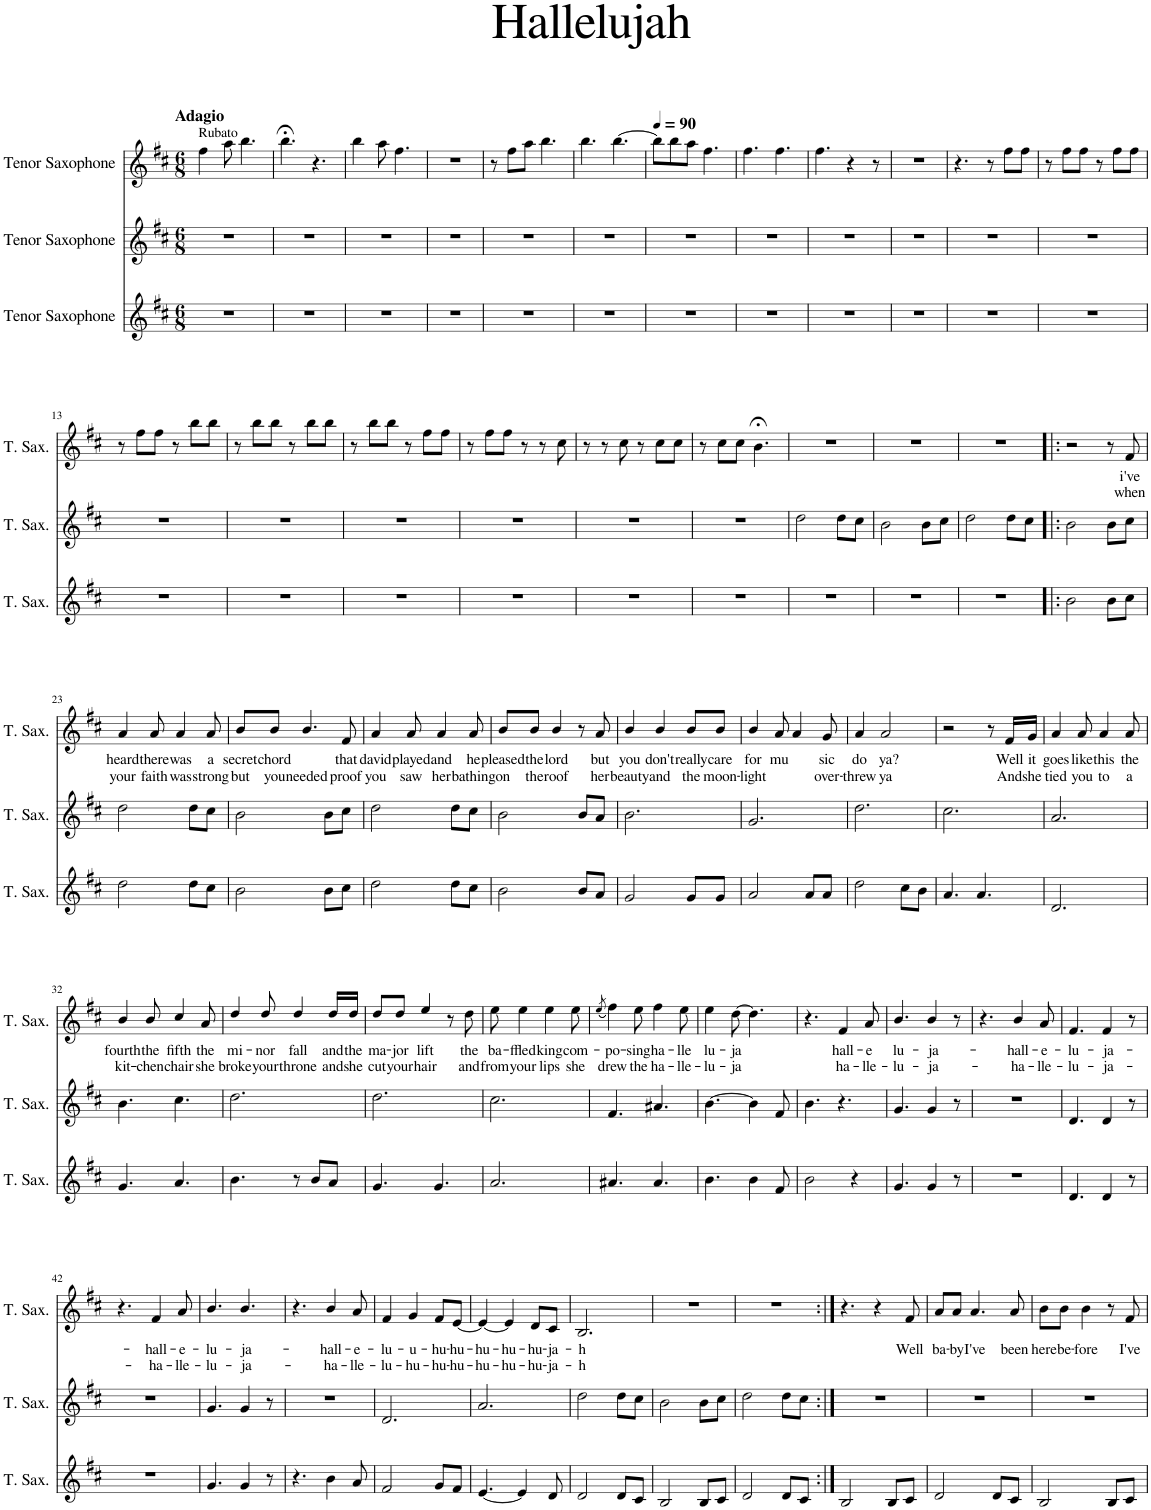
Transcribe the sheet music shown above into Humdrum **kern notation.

**kern	**kern	**kern	**text	**text
*part3	*part2	*part1	*part1	*part1
*staff3	*staff2	*staff1	*staff1	*staff1
*I"Tenor Saxophone	*I"Tenor Saxophone	*I"Tenor Saxophone	*	*
*I'T. Sax.	*I'T. Sax.	*I'T. Sax.	*	*
*clefG2	*clefG2	*clefG2	*	*
*Trd8c14	*Trd8c14	*Trd8c14	*	*
*k[f#c#]	*k[f#c#]	*k[f#c#]	*	*
*M6/8	*M6/8	*M6/8	*	*
=1	=1	=1	=1	=1
!	!	!LO:TX:a:B:t=Adagio	!	!
!	!	!LO:TX:a:t=Rubato	!	!
2.r	2.r	4ff#\	.	.
.	.	8aa\	.	.
.	.	4.bb\	.	.
=2	=2	=2	=2	=2
2.r	2.r	4.bb;<\	.	.
.	.	4.r	.	.
=3	=3	=3	=3	=3
2.r	2.r	4bb\	.	.
.	.	8aa\	.	.
.	.	4.ff#\	.	.
=4	=4	=4	=4	=4
2.r	2.r	2.r	.	.
=5	=5	=5	=5	=5
2.r	2.r	8r	.	.
.	.	8ff#\L	.	.
.	.	8aa\J	.	.
.	.	4.bb\	.	.
=6	=6	=6	=6	=6
2.r	2.r	4.bb\	.	.
.	.	[4.bb\	.	.
=7	=7	=7	=7	=7
*	*	*MM90	*	*
2.r	2.r	8bb\L]	.	.
.	.	8bb\	.	.
.	.	8aa\J	.	.
.	.	4.ff#\	.	.
=8	=8	=8	=8	=8
2.r	2.r	4.ff#\	.	.
.	.	4.ff#\	.	.
=9	=9	=9	=9	=9
2.r	2.r	4.ff#\	.	.
.	.	4r	.	.
.	.	8r	.	.
=10	=10	=10	=10	=10
2.r	2.r	2.r	.	.
=11	=11	=11	=11	=11
2.r	2.r	4.r	.	.
.	.	8r	.	.
.	.	8ff#\L	.	.
.	.	8ff#\J	.	.
=12	=12	=12	=12	=12
2.r	2.r	8r	.	.
.	.	8ff#\L	.	.
.	.	8ff#\J	.	.
.	.	8r	.	.
.	.	8ff#\L	.	.
.	.	8ff#\J	.	.
!!LO:LB:g=z
=13	=13	=13	=13	=13
2.r	2.r	8r	.	.
.	.	8ff#\L	.	.
.	.	8ff#\J	.	.
.	.	8r	.	.
.	.	8bb\L	.	.
.	.	8bb\J	.	.
=14	=14	=14	=14	=14
2.r	2.r	8r	.	.
.	.	8bb\L	.	.
.	.	8bb\J	.	.
.	.	8r	.	.
.	.	8bb\L	.	.
.	.	8bb\J	.	.
=15	=15	=15	=15	=15
2.r	2.r	8r	.	.
.	.	8bb\L	.	.
.	.	8bb\J	.	.
.	.	8r	.	.
.	.	8ff#\L	.	.
.	.	8ff#\J	.	.
=16	=16	=16	=16	=16
2.r	2.r	8r	.	.
.	.	8ff#\L	.	.
.	.	8ff#\J	.	.
.	.	8r	.	.
.	.	8r	.	.
.	.	8cc#\	.	.
=17	=17	=17	=17	=17
2.r	2.r	8r	.	.
.	.	8r	.	.
.	.	8cc#\	.	.
.	.	8r	.	.
.	.	8cc#\L	.	.
.	.	8cc#\J	.	.
=18	=18	=18	=18	=18
2.r	2.r	8r	.	.
.	.	8cc#\L	.	.
.	.	8cc#\J	.	.
.	.	4.b;<\	.	.
=19	=19	=19	=19	=19
2.r	2dd\	2.r	.	.
.	8dd\L	.	.	.
.	8cc#\J	.	.	.
=20	=20	=20	=20	=20
2.r	2b\	2.r	.	.
.	8b\L	.	.	.
.	8cc#\J	.	.	.
=21	=21	=21	=21	=21
2.r	2dd\	2.r	.	.
.	8dd\L	.	.	.
.	8cc#\J	.	.	.
=22!|:	=22!|:	=22!|:	=22!|:	=22!|:
2b\	2b\	2r	.	.
8b\L	8b\L	8r	.	.
!	!	!	!LO:LY:b	!LO:LY:b
8cc#\J	8cc#\J	8f#/	i've	when
!!LO:LB:g=z
=23	=23	=23	=23	=23
!	!	!	!LO:LY:b	!LO:LY:b
2dd\	2dd\	4a/	heard	your
!	!	!	!LO:LY:b	!LO:LY:b
.	.	8a/	there	faith
!	!	!	!LO:LY:b	!LO:LY:b
.	.	4a/	was	was
8dd\L	8dd\L	.	.	.
!	!	!	!LO:LY:b	!LO:LY:b
8cc#\J	8cc#\J	8a/	a	strong
=24	=24	=24	=24	=24
!	!	!	!LO:LY:b	!LO:LY:b
2b\	2b\	8b/L	secret	but
!	!	!	!LO:LY:b	!LO:LY:b
.	.	8b/J	chord	you
!	!	!	!	!LO:LY:b
.	.	4.b/	.	needed
8b\L	8b\L	.	.	.
!	!	!	!LO:LY:b	!LO:LY:b
8cc#\J	8cc#\J	8f#/	that	proof
=25	=25	=25	=25	=25
!	!	!	!LO:LY:b	!LO:LY:b
2dd\	2dd\	4a/	david	you
!	!	!	!LO:LY:b	!LO:LY:b
.	.	8a/	played	saw
!	!	!	!LO:LY:b	!LO:LY:b
.	.	4a/	and	her
8dd\L	8dd\L	.	.	.
!	!	!	!LO:LY:b	!LO:LY:b
8cc#\J	8cc#\J	8a/	he	bathing
=26	=26	=26	=26	=26
!	!	!	!LO:LY:b	!LO:LY:b
2b\	2b\	8b/L	pleased	on
!	!	!	!LO:LY:b	!LO:LY:b
.	.	8b/J	the	the
!	!	!	!LO:LY:b	!LO:LY:b
.	.	4b/	lord	roof
8b/L	8b/L	8r	.	.
!	!	!	!LO:LY:b	!LO:LY:b
8a/J	8a/J	8a/	but	her
=27	=27	=27	=27	=27
!	!	!	!LO:LY:b	!LO:LY:b
2g/	2.b\	4b/	you	beauty
!	!	!	!LO:LY:b	!LO:LY:b
.	.	4b/	don't	and
!	!	!	!LO:LY:b	!LO:LY:b
8g/L	.	8b/L	really	the
!	!	!	!LO:LY:b	!LO:LY:b
8g/J	.	8b/J	care	moon-
=28	=28	=28	=28	=28
!	!	!	!LO:LY:b	!LO:LY:b
2a/	2.g/	4b/	for	-light
!	!	!	!LO:LY:b	!
.	.	8a/	mu	.
.	.	4a/	.	.
8a/L	.	.	.	.
!	!	!	!LO:LY:b	!LO:LY:b
8a/J	.	8g/	sic	over-
=29	=29	=29	=29	=29
!	!	!	!LO:LY:b	!LO:LY:b
2dd\	2.dd\	4a/	do	-threw
!	!	!	!LO:LY:b	!LO:LY:b
.	.	2a/	ya?	ya
8cc#\L	.	.	.	.
8b\J	.	.	.	.
=30	=30	=30	=30	=30
4.a/	2.cc#\	2r	.	.
4.a/	.	.	.	.
.	.	8r	.	.
!	!	!	!LO:LY:b	!LO:LY:b
.	.	16f#/LL	Well	And
!	!	!	!LO:LY:b	!LO:LY:b
.	.	16g/JJ	it	she
=31	=31	=31	=31	=31
!	!	!	!LO:LY:b	!LO:LY:b
2.d/	2.a/	4a/	goes	tied
!	!	!	!LO:LY:b	!LO:LY:b
.	.	8a/	like	you
!	!	!	!LO:LY:b	!LO:LY:b
.	.	4a/	this	to
!	!	!	!LO:LY:b	!LO:LY:b
.	.	8a/	the	a
!!LO:LB:g=z
=32	=32	=32	=32	=32
!	!	!	!LO:LY:b	!LO:LY:b
4.g/	4.b\	4b/	fourth	kit-
!	!	!	!LO:LY:b	!LO:LY:b
.	.	8b/	the	-chen
!	!	!	!LO:LY:b	!LO:LY:b
4.a/	4.cc#\	4cc#/	fifth	chair
!	!	!	!LO:LY:b	!LO:LY:b
.	.	8a/	the	she
=33	=33	=33	=33	=33
!	!	!	!LO:LY:b	!LO:LY:b
4.b\	2.dd\	4dd/	mi-	broke
!	!	!	!LO:LY:b	!LO:LY:b
.	.	8dd/	-nor	your
!	!	!	!LO:LY:b	!LO:LY:b
8r	.	4dd/	fall	throne
8b/L	.	.	.	.
!	!	!	!LO:LY:b	!LO:LY:b
8a/J	.	16dd/LL	and	and
!	!	!	!LO:LY:b	!LO:LY:b
.	.	16dd/JJ	the	she
=34	=34	=34	=34	=34
!	!	!	!LO:LY:b	!LO:LY:b
4.g/	2.dd\	8dd/L	ma-	cut
!	!	!	!LO:LY:b	!LO:LY:b
.	.	8dd/J	-jor	your
!	!	!	!LO:LY:b	!LO:LY:b
.	.	4ee/	lift	hair
4.g/	.	.	.	.
.	.	8r	.	.
!	!	!	!LO:LY:b	!LO:LY:b
.	.	8dd\	the	and
=35	=35	=35	=35	=35
!	!	!	!LO:LY:b	!LO:LY:b
2.a/	2.cc#\	8ee\	ba-	from
!	!	!	!LO:LY:b	!LO:LY:b
.	.	4ee\	-ffled	your
!	!	!	!LO:LY:b	!LO:LY:b
.	.	4ee\	king	lips
!	!	!	!LO:LY:b	!LO:LY:b
.	.	8ee\	com-	she
=36	=36	=36	=36	=36
.	.	(8qee/	.	.
!	!	!	!LO:LY:b	!LO:LY:b
4.a#X/	4.f#/	4ff#\)	-po-	drew
!	!	!	!LO:LY:b	!LO:LY:b
.	.	8ee\	-sing	the
!	!	!	!LO:LY:b	!LO:LY:b
4.a#/	4.a#X/	4ff#\	ha-	ha-
!	!	!	!LO:LY:b	!LO:LY:b
.	.	8ee\	-lle	-lle-
=37	=37	=37	=37	=37
!	!	!	!LO:LY:b	!LO:LY:b
4.b\	[4.b\	4ee\	lu-	-lu-
!	!	!	!LO:LY:b	!LO:LY:b
.	.	[8dd\	-ja	-ja
4b\	4b\]	4.dd\]	.	.
8f#/	8f#/	.	.	.
=38	=38	=38	=38	=38
2b\	4.b\	4.r	.	.
!	!	!	!LO:LY:b	!LO:LY:b
.	4.r	4f#/	-hall-	ha-
4r	.	.	.	.
!	!	!	!LO:LY:b	!LO:LY:b
.	.	8a/	-e	-lle-
=39	=39	=39	=39	=39
!	!	!	!LO:LY:b	!LO:LY:b
4.g/	4.g/	4.b/	lu-	-lu-
!	!	!	!LO:LY:b	!LO:LY:b
4g/	4g/	4b/	-ja-	-ja-
8r	8r	8r	.	.
=40	=40	=40	=40	=40
2.r	2.r	4.r	.	.
!	!	!	!LO:LY:b	!LO:LY:b
.	.	4b/	hall-	ha-
!	!	!	!LO:LY:b	!LO:LY:b
.	.	8a/	-e-	-lle-
=41	=41	=41	=41	=41
!	!	!	!LO:LY:b	!LO:LY:b
4.d/	4.d/	4.f#/	-lu-	-lu-
!	!	!	!LO:LY:b	!LO:LY:b
4d/	4d/	4f#/	-ja-	-ja-
8r	8r	8r	.	.
!!LO:LB:g=z
=42	=42	=42	=42	=42
2.r	2.r	4.r	.	.
!	!	!	!LO:LY:b	!LO:LY:b
.	.	4f#/	hall-	ha-
!	!	!	!LO:LY:b	!LO:LY:b
.	.	8a/	-e-	-lle-
=43	=43	=43	=43	=43
!	!	!	!LO:LY:b	!LO:LY:b
4.g/	4.g/	4.b/	-lu-	-lu-
!	!	!	!LO:LY:b	!LO:LY:b
4g/	4g/	4.b/	-ja-	-ja-
8r	8r	.	.	.
=44	=44	=44	=44	=44
4.r	2.r	4.r	.	.
!	!	!	!LO:LY:b	!LO:LY:b
4b\	.	4b/	hall-	ha-
!	!	!	!LO:LY:b	!LO:LY:b
8a/	.	8a/	-e-	-lle-
=45	=45	=45	=45	=45
!	!	!	!LO:LY:b	!LO:LY:b
2f#/	2.d/	4f#/	-lu-	-lu-
!	!	!	!LO:LY:b	!LO:LY:b
.	.	4g/	-u-	-hu-
!	!	!	!LO:LY:b	!LO:LY:b
8g/L	.	8f#/L	-hu-	-hu-
!	!	!	!LO:LY:b	!LO:LY:b
8f#/J	.	[8e/J	-hu-	-hu-
=46	=46	=46	=46	=46
!	!	!	!LO:LY:b	!LO:LY:b
[4.e/	2.a/	4e/_	-hu-	-hu-
!	!	!	!LO:LY:b	!LO:LY:b
.	.	4e/]	-hu-	-hu-
4e/]	.	.	.	.
!	!	!	!LO:LY:b	!LO:LY:b
.	.	8d/L	-hu-	-hu-
!	!	!	!LO:LY:b	!LO:LY:b
8d/	.	8c#/J	-ja-	-ja-
=47	=47	=47	=47	=47
!	!	!	!LO:LY:b	!LO:LY:b
2d/	2dd\	2.B/	-h	-h
8d/L	8dd\L	.	.	.
8c#/J	8cc#\J	.	.	.
=48	=48	=48	=48	=48
2B/	2b\	2.r	.	.
8B/L	8b\L	.	.	.
8c#/J	8cc#\J	.	.	.
=49	=49	=49	=49	=49
2d/	2dd\	2.r	.	.
8d/L	8dd\L	.	.	.
8c#/J	8cc#\J	.	.	.
=50:|!	=50:|!	=50:|!	=50:|!	=50:|!
2B/	2.r	4.r	.	.
.	.	4r	.	.
8B/L	.	.	.	.
!	!	!	!LO:LY:b	!
8c#/J	.	8f#/	Well	.
=51	=51	=51	=51	=51
!	!	!	!LO:LY:b	!
2d/	2.r	8a/L	ba-	.
!	!	!	!LO:LY:b	!
.	.	8a/J	-by	.
!	!	!	!LO:LY:b	!
.	.	4.a/	I've	.
8d/L	.	.	.	.
!	!	!	!LO:LY:b	!
8c#/J	.	8a/	been	.
=52	=52	=52	=52	=52
!	!	!	!LO:LY:b	!
2B/	2.r	8b\L	here	.
!	!	!	!LO:LY:b	!
.	.	8b\J	be-	.
!	!	!	!LO:LY:b	!
.	.	4b\	-fore	.
8B/L	.	8r	.	.
!	!	!	!LO:LY:b	!
8c#/J	.	8f#/	I've	.
=	=	=	=	=
*-	*-	*-	*-	*-
